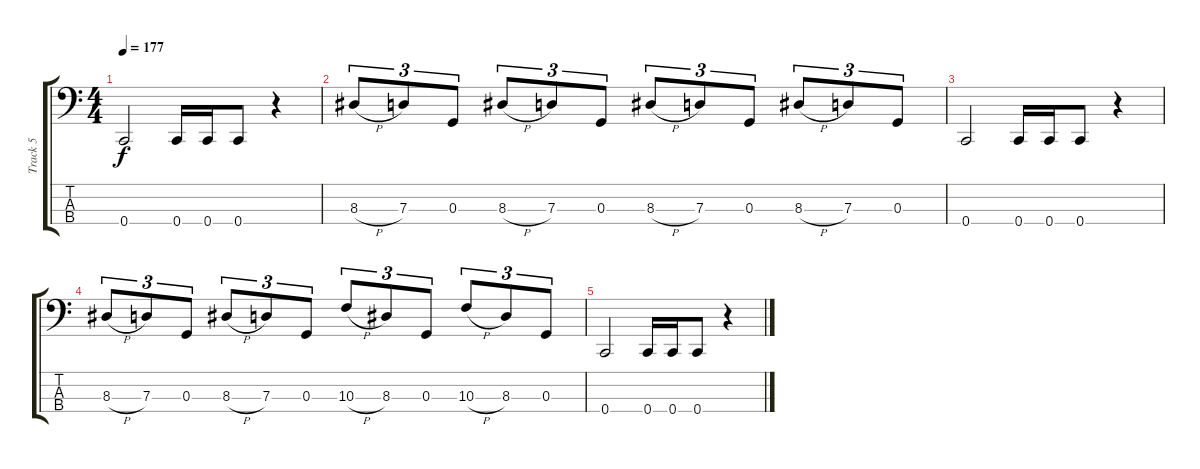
\track ("Track 5" "Track 5") {instrument electricbasspick}
\staff {score tabs}
\tuning (F2 C2 G1 C1) {hide}
\ts (4 4)
\tempo 177
\clef f4
\ks c
0.4.2{dy f} 0.4.16 0.4.16 0.4.8 r.4 |
8.3{h}.8{tu (3 2)} 7.3.8{tu (3 2)} 0.3.8{tu (3 2)} 8.3{h}.8{tu (3 2)} 7.3.8{tu (3 2)} 0.3.8{tu (3 2)} 8.3{h}.8{tu (3 2)} 7.3.8{tu (3 2)} 0.3.8{tu (3 2)} 8.3{h}.8{tu (3 2)} 7.3.8{tu (3 2)} 0.3.8{tu (3 2)} |
0.4.2 0.4.16 0.4.16 0.4.8 r.4 |
8.3{h}.8{tu (3 2)} 7.3.8{tu (3 2)} 0.3.8{tu (3 2)} 8.3{h}.8{tu (3 2)} 7.3.8{tu (3 2)} 0.3.8{tu (3 2)} 10.3{h}.8{tu (3 2)} 8.3.8{tu (3 2)} 0.3.8{tu (3 2)} 10.3{h}.8{tu (3 2)} 8.3.8{tu (3 2)} 0.3.8{tu (3 2)} |
0.4.2 0.4.16 0.4.16 0.4.8 r.4
